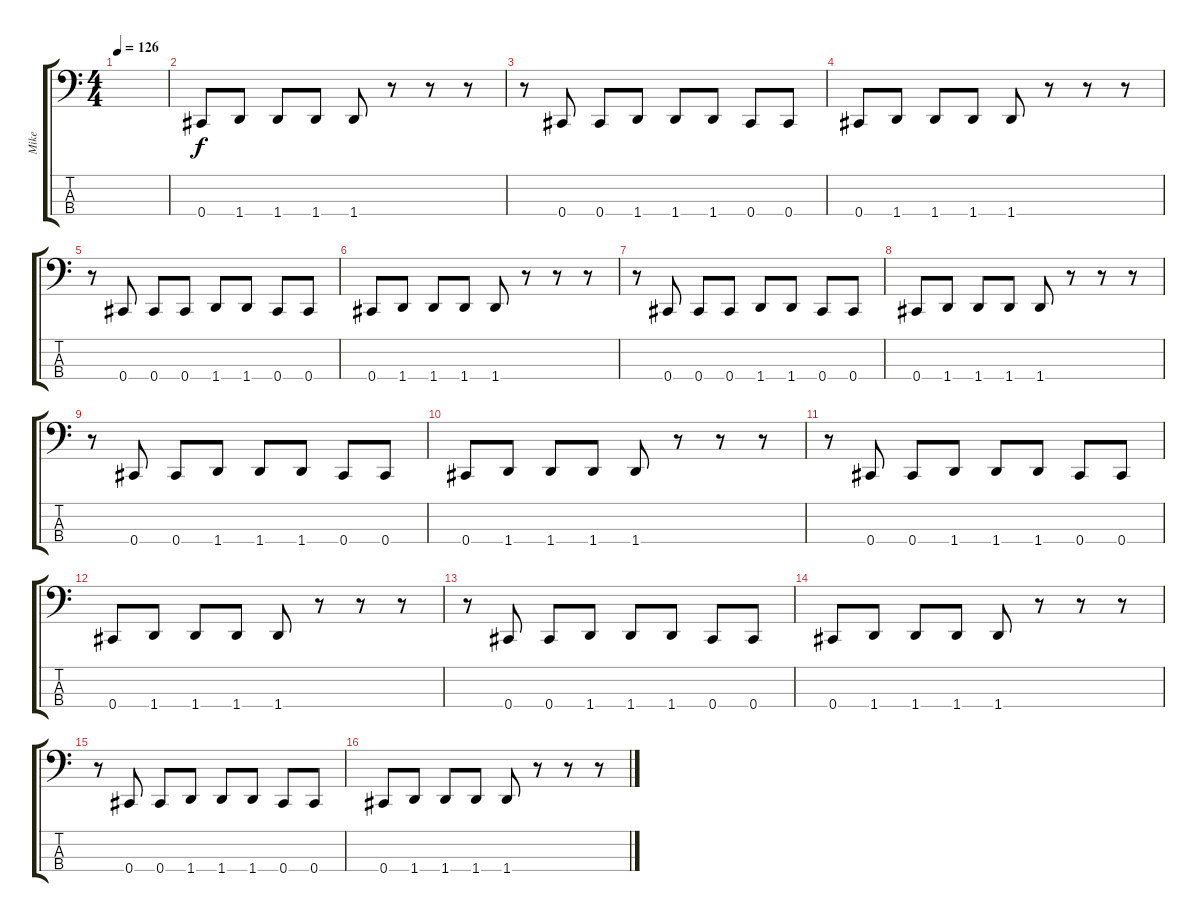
\track ("Mike" "Mike") {instrument electricbassfinger}
\staff {score tabs}
\tuning (F2 C2 G1 Db1) {hide}
\ts (4 4)
\tempo 127
\tempo 126
\clef f4
\ks c
|
0.4.8 1.4.8 1.4.8 1.4.8 1.4.8 r.8 r.8 r.8 |
r.8 0.4.8 0.4.8 1.4.8 1.4.8 1.4.8 0.4.8 0.4.8 |
0.4.8 1.4.8 1.4.8 1.4.8 1.4.8 r.8 r.8 r.8 |
r.8 0.4.8 0.4.8 0.4.8 1.4.8 1.4.8 0.4.8 0.4.8 |
0.4.8 1.4.8 1.4.8 1.4.8 1.4.8 r.8 r.8 r.8 |
r.8 0.4.8 0.4.8 0.4.8 1.4.8 1.4.8 0.4.8 0.4.8 |
0.4.8 1.4.8 1.4.8 1.4.8 1.4.8 r.8 r.8 r.8 |
r.8 0.4.8 0.4.8 1.4.8 1.4.8 1.4.8 0.4.8 0.4.8 |
0.4.8 1.4.8 1.4.8 1.4.8 1.4.8 r.8 r.8 r.8 |
r.8 0.4.8 0.4.8 1.4.8 1.4.8 1.4.8 0.4.8 0.4.8 |
0.4.8 1.4.8 1.4.8 1.4.8 1.4.8 r.8 r.8 r.8 |
r.8 0.4.8 0.4.8 1.4.8 1.4.8 1.4.8 0.4.8 0.4.8 |
0.4.8 1.4.8 1.4.8 1.4.8 1.4.8 r.8 r.8 r.8 |
r.8 0.4.8 0.4.8 1.4.8 1.4.8 1.4.8 0.4.8 0.4.8 |
0.4.8 1.4.8 1.4.8 1.4.8 1.4.8 r.8 r.8 r.8
